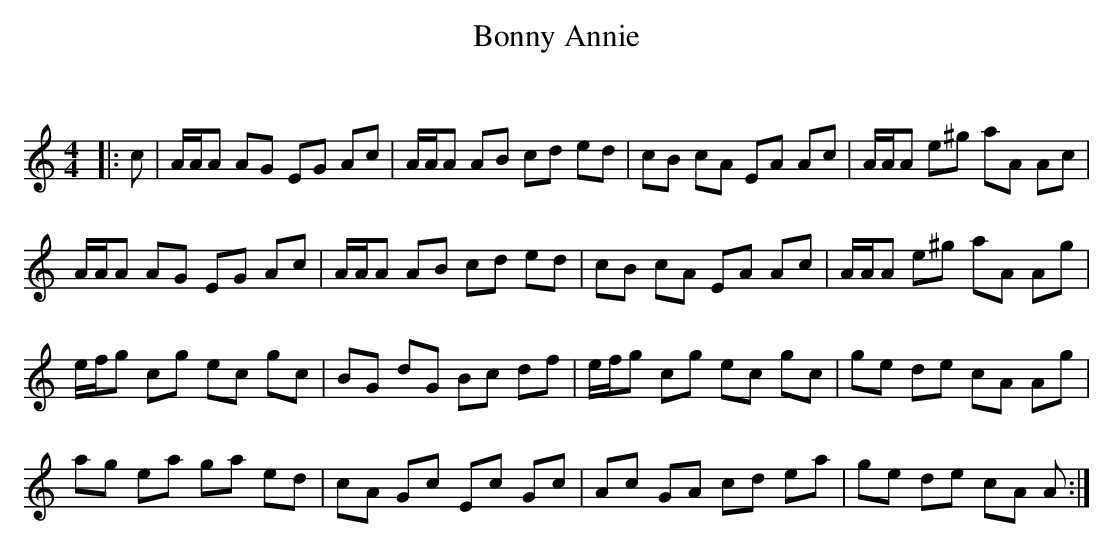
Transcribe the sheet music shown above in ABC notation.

X:1
T: Bonny Annie
C:
Q: 232
K:Am
M:4/4
L:1/8
|:c|A1/2A1/2A AG EG Ac|A1/2A1/2A AB cd ed|cB cA EA Ac|A1/2A1/2A e^g aA Ac|
A1/2A1/2A AG EG Ac|A1/2A1/2A AB cd ed|cB cA EA Ac|A1/2A1/2A e^g aA Ag|
e1/2f1/2g cg ec gc|BG dG Bc df|e1/2f1/2g cg ec gc|ge de cA Ag|
ag ea ga ed|cA Gc Ec Gc|Ac GA cd ea|ge de cA A:|
